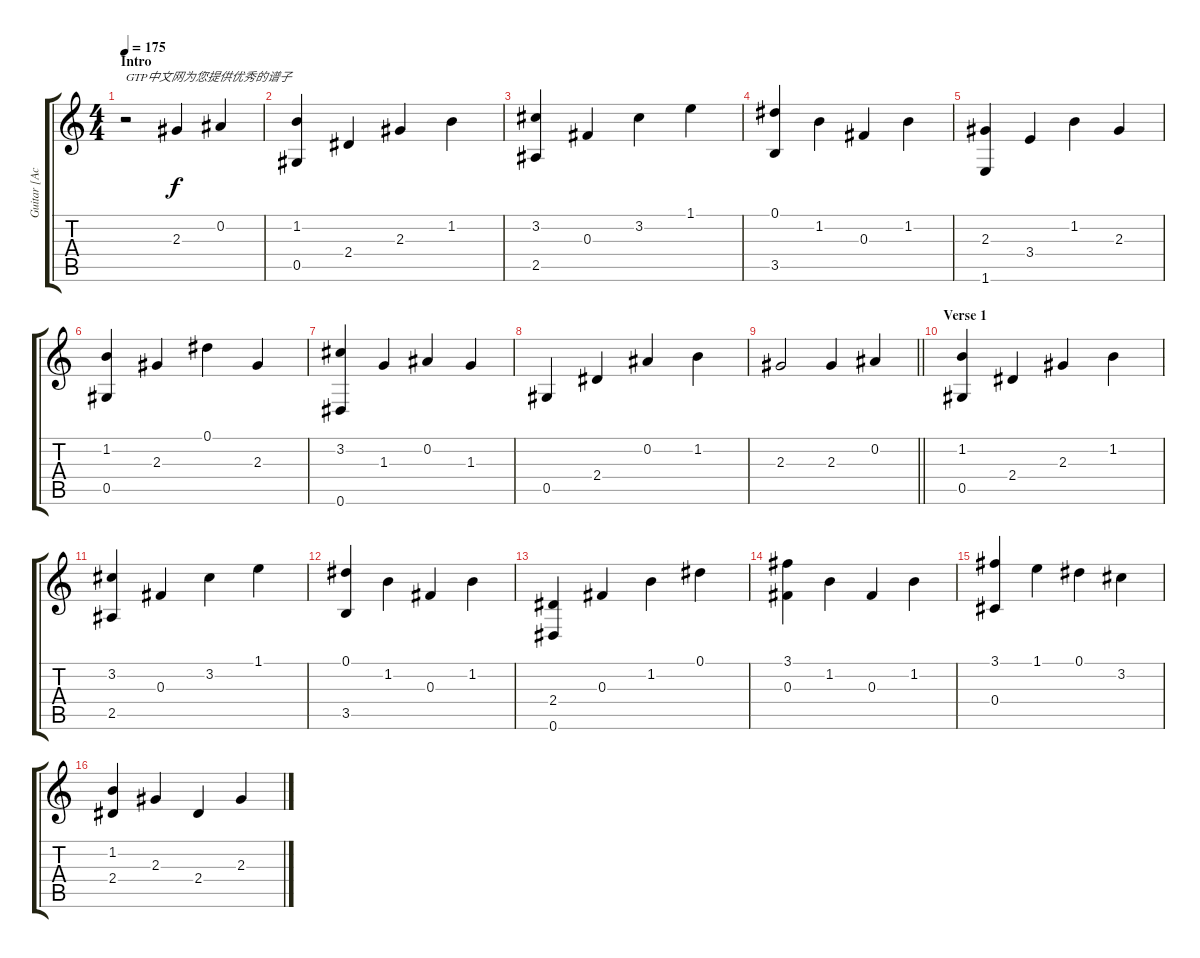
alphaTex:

\track ("Guitar [Acoustic]" "Guitar [Ac") {instrument acousticguitarsteel}
\staff {score tabs}
\tuning (Eb4 Bb3 Gb3 Db3 Ab2 Eb2) {hide}
\ts (4 4)
\section ("" "Intro")
\tempo 175
\clef g2
\ks c
r.2{txt "GTP中文网为您提供优秀的谱子" dy f instrument acousticguitarsteel} 2.3.4 0.2.4 |
(1.2 0.5).4 2.4.4 2.3.4{txt " "} 1.2.4 |
(3.2 2.5).4 0.3.4 3.2.4 1.1.4 |
(0.1 3.5).4 1.2.4 0.3.4 1.2.4 |
(2.3 1.6).4 3.4.4 1.2.4 2.3.4 |
(1.2 0.5).4 2.3.4 0.1.4 2.3.4 |
(3.2 0.6).4 1.3.4 0.2.4 1.3.4 |
0.5.4 2.4.4 0.2.4 1.2.4 |
\barLineRight lightlight
2.3.2 2.3.4 0.2.4 |
\section ("" "Verse 1")
(1.2 0.5).4 2.4.4 2.3.4 1.2.4 |
(3.2 2.5).4 0.3.4 3.2.4 1.1.4 |
(0.1 3.5).4 1.2.4 0.3.4 1.2.4 |
(2.4 0.6).4 0.3.4 1.2.4 0.1.4 |
(3.1 0.3).4 1.2.4 0.3.4 1.2.4 |
(3.1 0.4).4 1.1.4 0.1.4 3.2.4 |
(1.2 2.4).4 2.3.4 2.4.4 2.3.4
